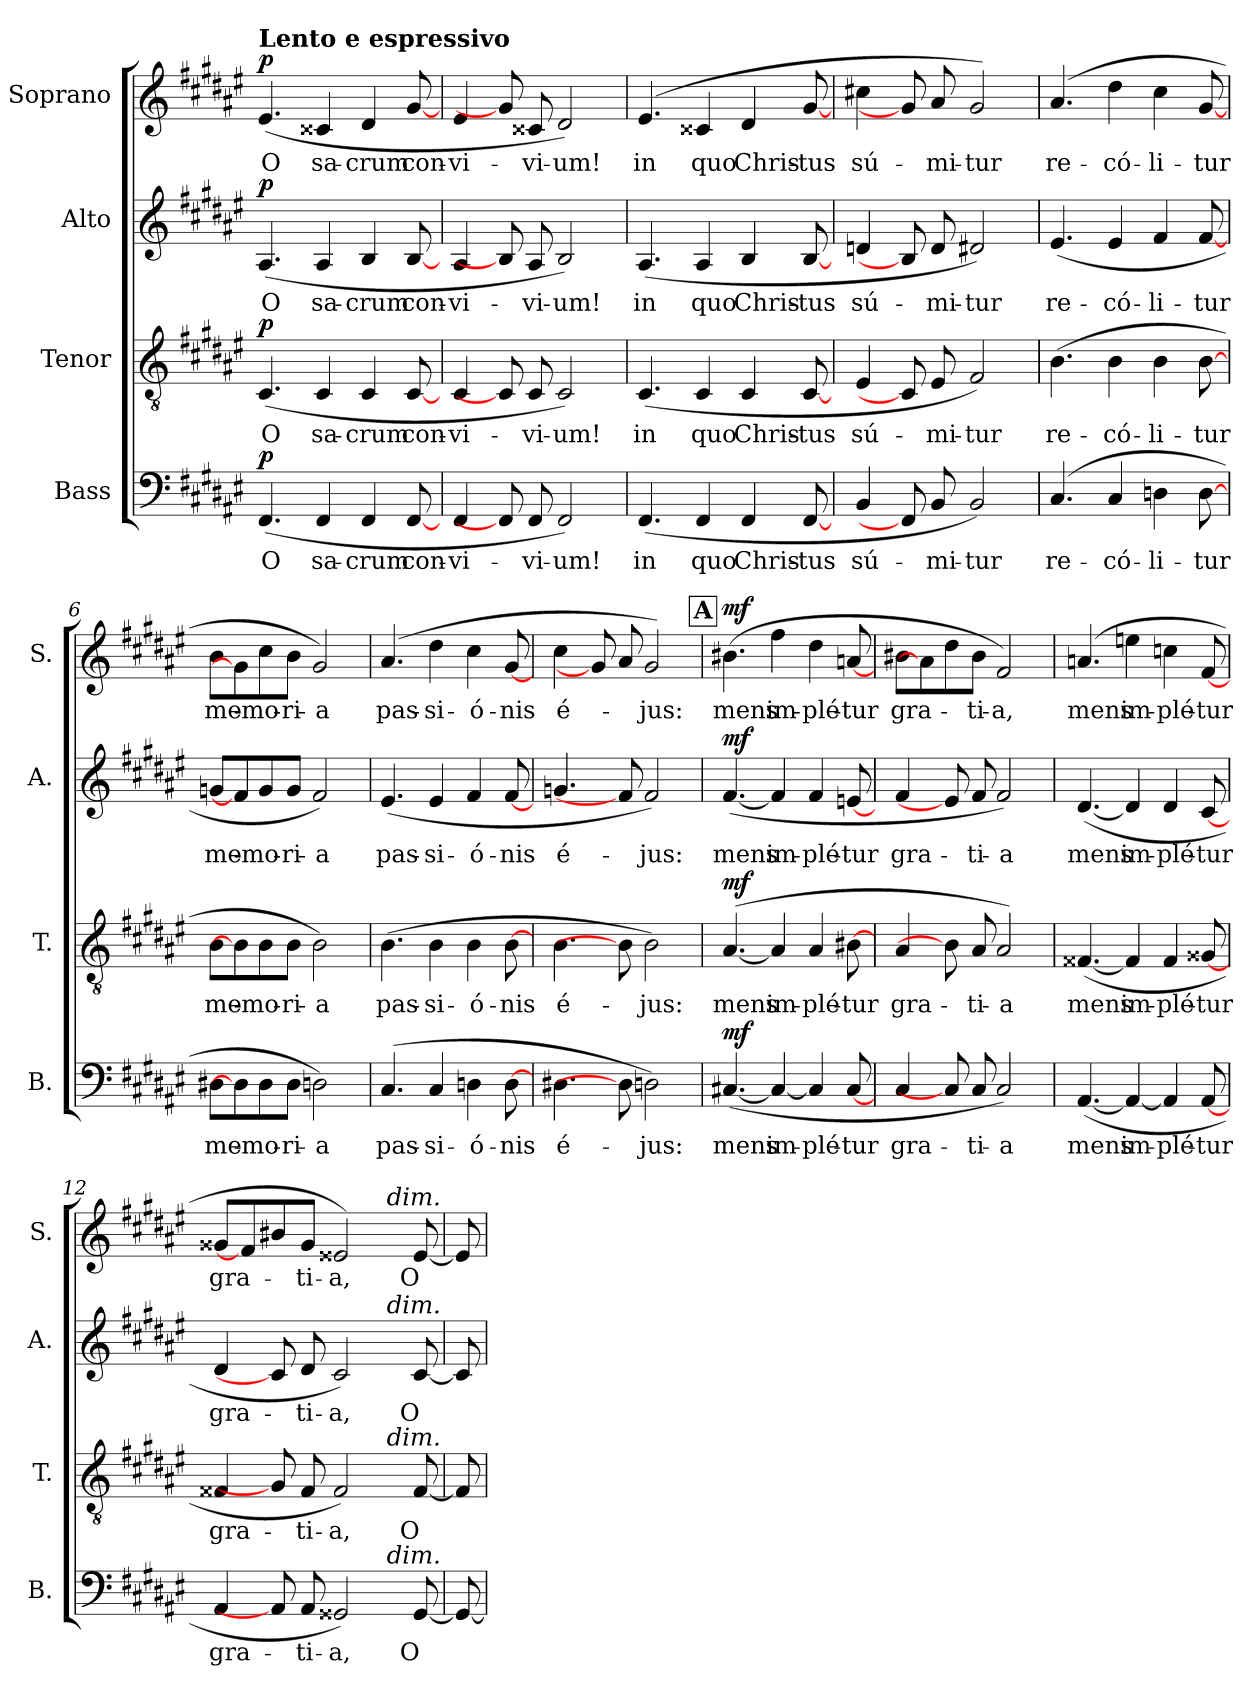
**kern	**text	**dynam	**kern	**text	**dynam	**kern	**text	**dynam	**kern	**text	**dynam
*part4	*part4	*part4	*part3	*part3	*part3	*part2	*part2	*part2	*part1	*part1	*part1
*staff4	*staff4	*staff4	*staff3	*staff3	*staff3	*staff2	*staff2	*staff2	*staff1	*staff1	*staff1
*I"Bass	*	*	*I"Tenor	*	*	*I"Alto	*	*	*I"Soprano	*	*
*I'B.	*	*	*I'T.	*	*	*I'A.	*	*	*I'S.	*	*
*clefF4	*	*	*clefGv2	*	*	*clefG2	*	*	*clefG2	*	*
*k[f#c#g#d#a#e#]	*	*	*k[f#c#g#d#a#e#]	*	*	*k[f#c#g#d#a#e#]	*	*	*k[f#c#g#d#a#e#]	*	*
=1	=1	=1	=1	=1	=1	=1	=1	=1	=1	=1	=1
!	!	!	!	!	!	!	!	!	!LO:TX:a:B:t=Lento e espressivo	!	!
!	!LO:LY:b	!LO:DY:a	!	!LO:LY:b	!LO:DY:a	!	!LO:LY:b	!LO:DY:a	!	!LO:LY:b	!LO:DY:a
(>4.FF#/	O	p	(>4.C#/	O	p	(>4.A#/	O	p	(>4.e#/	O	p
!	!LO:LY:b	!	!	!LO:LY:b	!	!	!LO:LY:b	!	!	!LO:LY:b	!
4FF#/	sa-	.	4C#/	sa-	.	4A#/	sa-	.	4c##X/	sa-	.
!	!LO:LY:b	!	!	!LO:LY:b	!	!	!LO:LY:b	!	!	!LO:LY:b	!
4FF#/	-crum	.	4C#/	-crum	.	4B/	-crum	.	4d#/	-crum	.
!	!LO:LY:b	!	!	!LO:LY:b	!	!	!LO:LY:b	!	!	!LO:LY:b	!
[8FF#/	con-	.	[8C#/	con-	.	[8B/	con-	.	[8g#/	con-	.
=2	=2	=2	=2	=2	=2	=2	=2	=2	=2	=2	=2
!	!LO:LY:b	!	!	!LO:LY:b	!	!	!LO:LY:b	!	!	!LO:LY:b	!
4FF#/	-vi-	.	4C#/	-vi-	.	4A#/	-vi-	.	4e#/	-vi-	.
8FF#/]	.	.	8C#/]	.	.	8B/]	.	.	8g#/]	.	.
!	!LO:LY:b	!	!	!LO:LY:b	!	!	!LO:LY:b	!	!	!LO:LY:b	!
8FF#/	-vi-	.	8C#/	-vi-	.	8A#/	-vi-	.	8c##X/	-vi-	.
!	!LO:LY:b	!	!	!LO:LY:b	!	!	!LO:LY:b	!	!	!LO:LY:b	!
2FF#/)	-um!	.	2C#/)	-um!	.	2B/)	-um!	.	2d#/)	-um!	.
=3	=3	=3	=3	=3	=3	=3	=3	=3	=3	=3	=3
!	!LO:LY:b	!	!	!LO:LY:b	!	!	!LO:LY:b	!	!	!LO:LY:b	!
(>4.FF#/	in	.	(>4.C#/	in	.	(>4.A#/	in	.	(>4.e#/	in	.
!	!LO:LY:b	!	!	!LO:LY:b	!	!	!LO:LY:b	!	!	!LO:LY:b	!
4FF#/	quo	.	4C#/	quo	.	4A#/	quo	.	4c##X/	quo	.
!	!LO:LY:b	!	!	!LO:LY:b	!	!	!LO:LY:b	!	!	!LO:LY:b	!
4FF#/	Chris-	.	4C#/	Chris-	.	4B/	Chris-	.	4d#/	Chris-	.
!	!LO:LY:b	!	!	!LO:LY:b	!	!	!LO:LY:b	!	!	!LO:LY:b	!
[8FF#/	-tus	.	[8C#/	-tus	.	[8B/	-tus	.	[8g#/	-tus	.
=4	=4	=4	=4	=4	=4	=4	=4	=4	=4	=4	=4
!	!LO:LY:b	!	!	!LO:LY:b	!	!	!LO:LY:b	!	!	!LO:LY:b	!
4BB/	sú-	.	4E#/	sú-	.	4dn/	sú-	.	4cc#X\	sú-	.
8FF#/]	.	.	8C#/]	.	.	8B/]	.	.	8g#/]	.	.
!	!LO:LY:b	!	!	!LO:LY:b	!	!	!LO:LY:b	!	!	!LO:LY:b	!
8BB/	-mi-	.	8E#/	-mi-	.	8d/	-mi-	.	8a#/	-mi-	.
!	!LO:LY:b	!	!	!LO:LY:b	!	!	!LO:LY:b	!	!	!LO:LY:b	!
2BB/)	-tur	.	2F#/)	-tur	.	2d#X/)	-tur	.	2g#/)	-tur	.
=5	=5	=5	=5	=5	=5	=5	=5	=5	=5	=5	=5
!	!LO:LY:b	!	!	!LO:LY:b	!	!	!LO:LY:b	!	!	!LO:LY:b	!
(>4.C#/	re-	.	(>4.B\	re-	.	(>4.e#/	re-	.	(>4.a#/	re-	.
!	!LO:LY:b	!	!	!LO:LY:b	!	!	!LO:LY:b	!	!	!LO:LY:b	!
4C#/	-có-	.	4B\	-có-	.	4e#/	-có-	.	4dd#\	-có-	.
!	!LO:LY:b	!	!	!LO:LY:b	!	!	!LO:LY:b	!	!	!LO:LY:b	!
4Dn\	-li-	.	4B\	-li-	.	4f#/	-li-	.	4cc#\	-li-	.
!	!LO:LY:b	!	!	!LO:LY:b	!	!	!LO:LY:b	!	!	!LO:LY:b	!
[8D\	-tur	.	[8B\	-tur	.	[8f#/	-tur	.	[8g#/	-tur	.
!!LO:LB:g=z
=6	=6	=6	=6	=6	=6	=6	=6	=6	=6	=6	=6
!	!LO:LY:b	!	!	!LO:LY:b	!	!	!LO:LY:b	!	!	!LO:LY:b	!
8D#X\L	me-	.	8B\L	me-	.	8gn/L	me-	.	8b\L	me-	.
8D\]	.	.	8B\]	.	.	8f#/]	.	.	8g#/]	.	.
!	!LO:LY:b	!	!	!LO:LY:b	!	!	!LO:LY:b	!	!	!LO:LY:b	!
8D#\	-mo-	.	8B\	-mo-	.	8g/	-mo-	.	8cc#\	-mo-	.
!	!LO:LY:b	!	!	!LO:LY:b	!	!	!LO:LY:b	!	!	!LO:LY:b	!
8D#\J	-ri-	.	8B\J	-ri-	.	8g/J	-ri-	.	8b\J	-ri-	.
!	!LO:LY:b	!	!	!LO:LY:b	!	!	!LO:LY:b	!	!	!LO:LY:b	!
2Dn\)	-a	.	2B\)	-a	.	2f#/)	-a	.	2g#/)	-a	.
=7	=7	=7	=7	=7	=7	=7	=7	=7	=7	=7	=7
!	!LO:LY:b	!	!	!LO:LY:b	!	!	!LO:LY:b	!	!	!LO:LY:b	!
(>4.C#/	pas-	.	(>4.B\	pas-	.	(>4.e#/	pas-	.	(>4.a#/	pas-	.
!	!LO:LY:b	!	!	!LO:LY:b	!	!	!LO:LY:b	!	!	!LO:LY:b	!
4C#/	-si-	.	4B\	-si-	.	4e#/	-si-	.	4dd#\	-si-	.
!	!LO:LY:b	!	!	!LO:LY:b	!	!	!LO:LY:b	!	!	!LO:LY:b	!
4Dn\	-ó-	.	4B\	-ó-	.	4f#/	-ó-	.	4cc#\	-ó-	.
!	!LO:LY:b	!	!	!LO:LY:b	!	!	!LO:LY:b	!	!	!LO:LY:b	!
[8D\	-nis	.	[8B\	-nis	.	[8f#/	-nis	.	[8g#/	-nis	.
=8	=8	=8	=8	=8	=8	=8	=8	=8	=8	=8	=8
!	!LO:LY:b	!	!	!LO:LY:b	!	!	!LO:LY:b	!	!	!LO:LY:b	!
4.D#X\	é-	.	4.B\	é-	.	4.gn/	é-	.	4cc#\	é-	.
.	.	.	.	.	.	.	.	.	8g#/]	.	.
8D\]	.	.	8B\]	.	.	8f#/]	.	.	8a#/	.	.
!	!LO:LY:b	!	!	!LO:LY:b	!	!	!LO:LY:b	!	!	!LO:LY:b	!
2Dn\)	-jus:	.	2B\)	-jus:	.	2f#/)	-jus:	.	2g#/)	-jus:	.
!!LO:REH:place=s1:a:B:fs=14:t=A
=9	=9	=9	=9	=9	=9	=9	=9	=9	=9	=9	=9
!	!LO:LY:b	!LO:DY:a	!	!LO:LY:b	!LO:DY:a	!	!LO:LY:b	!LO:DY:a	!	!LO:LY:b	!LO:DY:a
(>[4.C#X/	mens	mf	(>[4.A#/	mens	mf	(>[4.f#/	mens	mf	(>4.b#X\	mens	mf
!	!LO:LY:b	!	!	!LO:LY:b	!	!	!LO:LY:b	!	!	!LO:LY:b	!
4C#/_	im-	.	4A#/]	im-	.	4f#/]	im-	.	4ff#\	im-	.
!	!LO:LY:b	!	!	!LO:LY:b	!	!	!LO:LY:b	!	!	!LO:LY:b	!
4C#/]	-plé-	.	4A#/	-plé-	.	4f#/	-plé-	.	4dd#\	-plé-	.
!	!LO:LY:b	!	!	!LO:LY:b	!	!	!LO:LY:b	!	!	!LO:LY:b	!
[8C#/	-tur	.	[8B#X\	-tur	.	[8en/	-tur	.	[8an/	-tur	.
=10	=10	=10	=10	=10	=10	=10	=10	=10	=10	=10	=10
!	!LO:LY:b	!	!	!LO:LY:b	!	!	!LO:LY:b	!	!	!LO:LY:b	!
4C#/	gra-	.	4A#/	gra-	.	4f#/	gra-	.	8b#X\L	gra-	.
.	.	.	.	.	.	.	.	.	8a/]	.	.
8C#/]	.	.	8B#\]	.	.	8e/]	.	.	8dd#\	.	.
!	!LO:LY:b	!	!	!LO:LY:b	!	!	!LO:LY:b	!	!	!LO:LY:b	!
8C#/	-ti-	.	8A#/	-ti-	.	8f#/	-ti-	.	8b#\J	-ti-	.
!	!LO:LY:b	!	!	!LO:LY:b	!	!	!LO:LY:b	!	!	!LO:LY:b	!
2C#/)	-a	.	2A#/)	-a	.	2f#/)	-a	.	2f#/)	-a,	.
=11	=11	=11	=11	=11	=11	=11	=11	=11	=11	=11	=11
!	!LO:LY:b	!	!	!LO:LY:b	!	!	!LO:LY:b	!	!	!LO:LY:b	!
(>[4.AA#/	mens	.	(>[4.F##X/	mens	.	(>[4.d#/	mens	.	(>4.an/	mens	.
!	!LO:LY:b	!	!	!LO:LY:b	!	!	!LO:LY:b	!	!	!LO:LY:b	!
4AA#/_	im-	.	4F##/]	im-	.	4d#/]	im-	.	4een\	im-	.
!	!LO:LY:b	!	!	!LO:LY:b	!	!	!LO:LY:b	!	!	!LO:LY:b	!
4AA#/]	-plé-	.	4F##/	-plé-	.	4d#/	-plé-	.	4ccn\	-plé-	.
!	!LO:LY:b	!	!	!LO:LY:b	!	!	!LO:LY:b	!	!	!LO:LY:b	!
[8AA#/	-tur	.	[8G##X/	-tur	.	[8c#/	-tur	.	[8f#/	-tur	.
!!LO:PB:g=z
=12	=12	=12	=12	=12	=12	=12	=12	=12	=12	=12	=12
!	!LO:LY:b	!	!	!LO:LY:b	!	!	!LO:LY:b	!	!	!LO:LY:b	!
*^	*	*	*^	*	*	*^	*	*	*^	*	*
4AA#/	2..ryy	gra-	.	4F##X/	2..ryy	gra-	.	4d#/	2..ryy	gra-	.	8g##X/L	2..ryy	gra-	.
.	.	.	.	.	.	.	.	.	.	.	.	8f#/]	.	.	.
8AA#/]	.	.	.	8G##/]	.	.	.	8c#/]	.	.	.	8b#X/	.	.	.
!	!	!LO:LY:b	!	!	!	!LO:LY:b	!	!	!	!LO:LY:b	!	!	!	!LO:LY:b	!
8AA#/	.	-ti-	.	8F##/	.	-ti-	.	8d#/	.	-ti-	.	8g##/J	.	-ti-	.
!	!	!LO:LY:b	!	!	!	!LO:LY:b	!	!	!	!LO:LY:b	!	!	!	!LO:LY:b	!
2GG##X/)	.	-a,	.	2F##/)	.	-a,	.	2c#/)	.	-a,	.	2e##X/)	.	-a,	.
!	!	!	!	!	!	!	!	!	!	!	!	!	!LO:TX:a:i:t=dim.	!	!
!	!	!	!	!	!	!	!	!	!LO:TX:a:i:t=dim.	!	!	!	!	!	!
!	!	!	!	!	!LO:TX:a:i:t=dim.	!	!	!	!	!	!	!	!	!	!
!	!LO:TX:a:i:t=dim.	!	!	!	!	!	!	!	!	!	!	!	!	!	!
.	4ryy	.	.	.	4ryy	.	.	.	4ryy	.	.	.	4ryy	.	.
!	!	!LO:LY:b	!	!	!	!LO:LY:b	!	!	!	!LO:LY:b	!	!	!	!LO:LY:b	!
[8GG##/	.	O	.	[8F##/	.	O	.	[8c#/	.	O	.	[8e##/	.	O	.
*v	*v	*	*	*	*	*	*	*v	*v	*	*	*v	*v	*	*
*	*	*	*v	*v	*	*	*	*	*	*	*	*
=13	=13	=13	=13	=13	=13	=13	=13	=13	=13	=13	=13
8GG##/_	.	.	8F##/]	.	.	8c#/]	.	.	8e##/]	.	.
=	=	=	=	=	=	=	=	=	=	=	=
*-	*-	*-	*-	*-	*-	*-	*-	*-	*-	*-	*-
